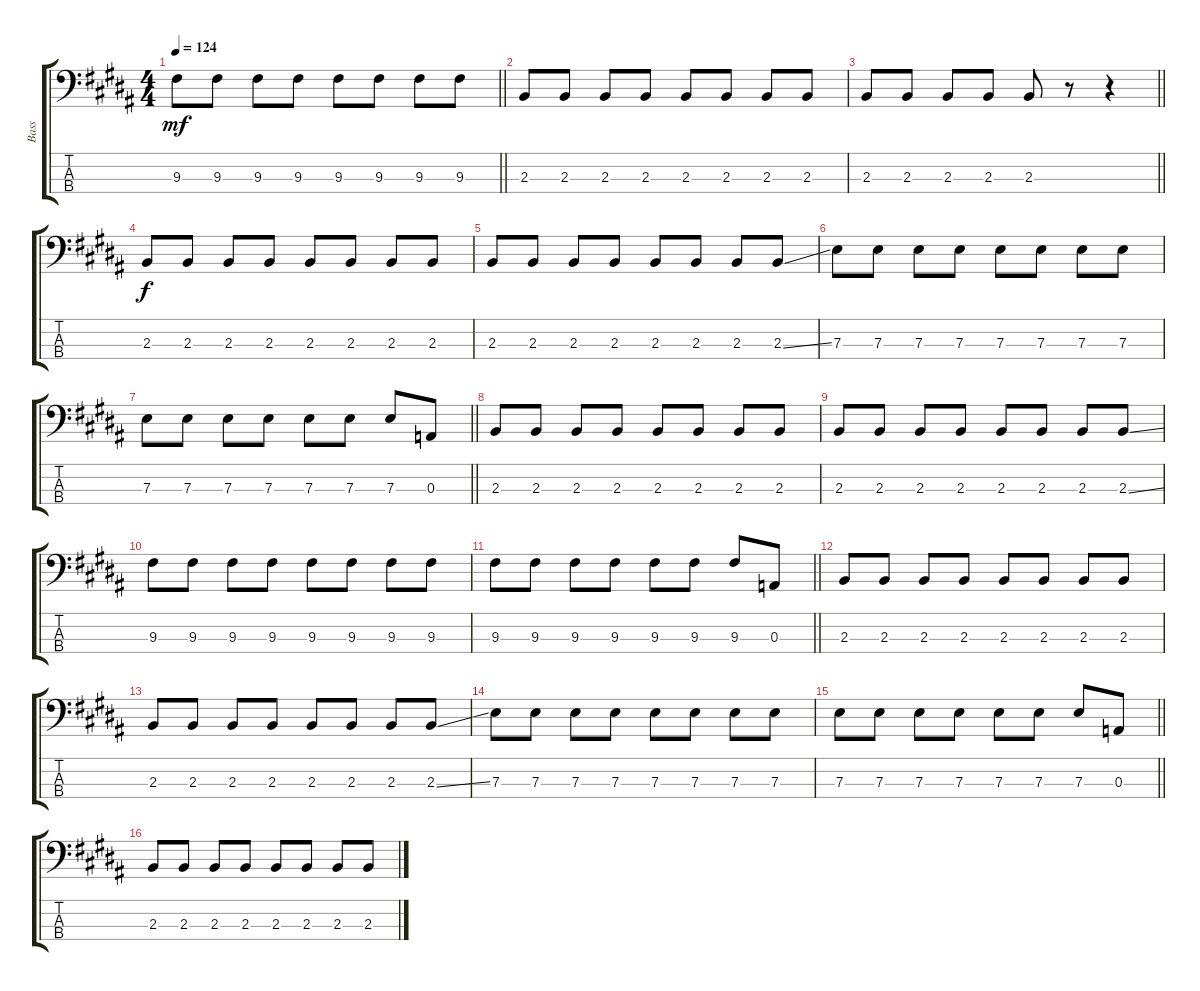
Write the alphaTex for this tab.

\track ("Bass" "Bass") {instrument electricbasspick}
\staff {score tabs}
\tuning (G2 D2 A1 E1) {hide}
\ts (4 4)
\tempo 124
\clef f4
\barLineRight lightlight
\ks b
9.3.8{dy mf} 9.3.8 9.3.8 9.3.8 9.3.8 9.3.8 9.3.8 9.3.8 |
2.3.8 2.3.8 2.3.8 2.3.8 2.3.8 2.3.8 2.3.8 2.3.8 |
\barLineRight lightlight
2.3.8 2.3.8 2.3.8 2.3.8 2.3.8 r.8 r.4 |
2.3.8{dy f volume 13 instrument electricbasspick} 2.3.8 2.3.8 2.3.8 2.3.8 2.3.8 2.3.8 2.3.8 |
2.3.8 2.3.8 2.3.8 2.3.8 2.3.8 2.3.8 2.3.8 2.3{ss}.8 |
7.3.8 7.3.8 7.3.8 7.3.8 7.3.8 7.3.8 7.3.8 7.3.8 |
\barLineRight lightlight
7.3.8 7.3.8 7.3.8 7.3.8 7.3.8 7.3.8 7.3.8 0.3.8 |
2.3.8 2.3.8 2.3.8 2.3.8 2.3.8 2.3.8 2.3.8 2.3.8 |
2.3.8 2.3.8 2.3.8 2.3.8 2.3.8 2.3.8 2.3.8 2.3{ss}.8 |
9.3.8 9.3.8 9.3.8 9.3.8 9.3.8 9.3.8 9.3.8 9.3.8 |
\barLineRight lightlight
9.3.8 9.3.8 9.3.8 9.3.8 9.3.8 9.3.8 9.3.8 0.3.8 |
2.3.8 2.3.8 2.3.8 2.3.8 2.3.8 2.3.8 2.3.8 2.3.8 |
2.3.8 2.3.8 2.3.8 2.3.8 2.3.8 2.3.8 2.3.8 2.3{ss}.8 |
7.3.8 7.3.8 7.3.8 7.3.8 7.3.8 7.3.8 7.3.8 7.3.8 |
\barLineRight lightlight
7.3.8 7.3.8 7.3.8 7.3.8 7.3.8 7.3.8 7.3.8 0.3.8 |
2.3.8 2.3.8 2.3.8 2.3.8 2.3.8 2.3.8 2.3.8 2.3.8
